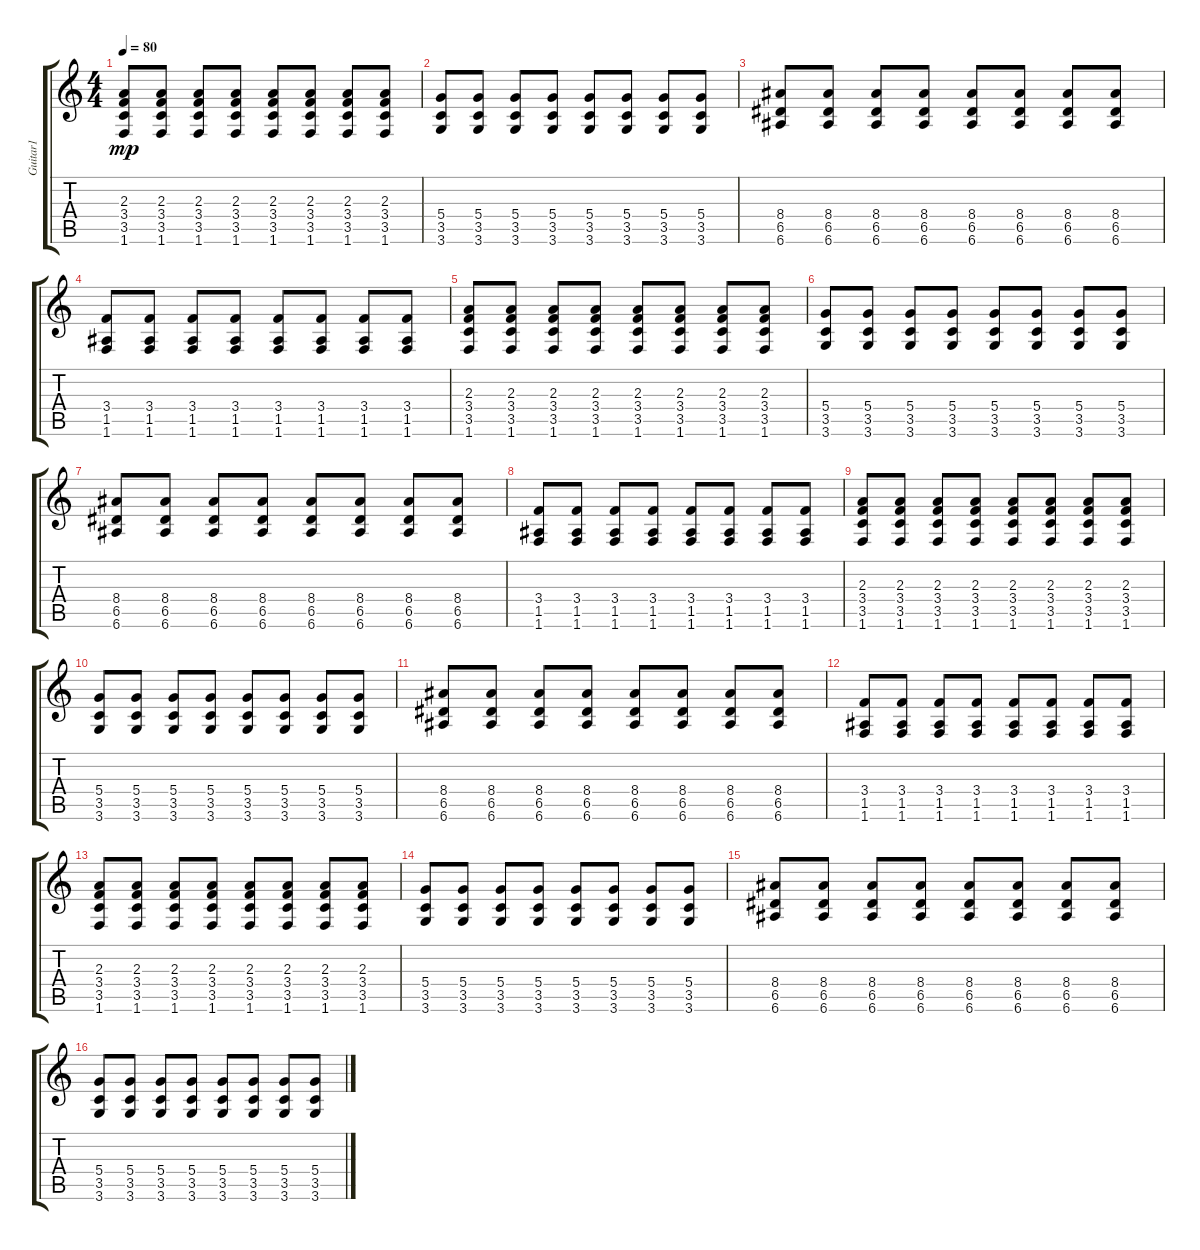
\track ("Guitar1" "Guitar1") {instrument distortionguitar}
\staff {score tabs}
\tuning (E4 B3 G3 D3 A2 E2) {hide}
\ts (4 4)
\tempo 80
\clef g2
\ks c
(2.3 3.4 3.5 1.6).8{dy mp} (2.3 3.4 3.5 1.6).8 (2.3 3.4 3.5 1.6).8 (2.3 3.4 3.5 1.6).8 (2.3 3.4 3.5 1.6).8 (2.3 3.4 3.5 1.6).8 (2.3 3.4 3.5 1.6).8 (2.3 3.4 3.5 1.6).8 |
(5.4 3.5 3.6).8 (5.4 3.5 3.6).8 (5.4 3.5 3.6).8 (5.4 3.5 3.6).8 (5.4 3.5 3.6).8 (5.4 3.5 3.6).8 (5.4 3.5 3.6).8 (5.4 3.5 3.6).8 |
(8.4 6.5 6.6).8 (8.4 6.5 6.6).8 (8.4 6.5 6.6).8 (8.4 6.5 6.6).8 (8.4 6.5 6.6).8 (8.4 6.5 6.6).8 (8.4 6.5 6.6).8 (8.4 6.5 6.6).8 |
(3.4 1.5 1.6).8 (3.4 1.5 1.6).8 (3.4 1.5 1.6).8 (3.4 1.5 1.6).8 (3.4 1.5 1.6).8 (3.4 1.5 1.6).8 (3.4 1.5 1.6).8 (3.4 1.5 1.6).8 |
(2.3 3.4 3.5 1.6).8 (2.3 3.4 3.5 1.6).8 (2.3 3.4 3.5 1.6).8 (2.3 3.4 3.5 1.6).8 (2.3 3.4 3.5 1.6).8 (2.3 3.4 3.5 1.6).8 (2.3 3.4 3.5 1.6).8 (2.3 3.4 3.5 1.6).8 |
(5.4 3.5 3.6).8 (5.4 3.5 3.6).8 (5.4 3.5 3.6).8 (5.4 3.5 3.6).8 (5.4 3.5 3.6).8 (5.4 3.5 3.6).8 (5.4 3.5 3.6).8 (5.4 3.5 3.6).8 |
(8.4 6.5 6.6).8 (8.4 6.5 6.6).8 (8.4 6.5 6.6).8 (8.4 6.5 6.6).8 (8.4 6.5 6.6).8 (8.4 6.5 6.6).8 (8.4 6.5 6.6).8 (8.4 6.5 6.6).8 |
(3.4 1.5 1.6).8 (3.4 1.5 1.6).8 (3.4 1.5 1.6).8 (3.4 1.5 1.6).8 (3.4 1.5 1.6).8 (3.4 1.5 1.6).8 (3.4 1.5 1.6).8 (3.4 1.5 1.6).8 |
(2.3 3.4 3.5 1.6).8 (2.3 3.4 3.5 1.6).8 (2.3 3.4 3.5 1.6).8 (2.3 3.4 3.5 1.6).8 (2.3 3.4 3.5 1.6).8 (2.3 3.4 3.5 1.6).8 (2.3 3.4 3.5 1.6).8 (2.3 3.4 3.5 1.6).8 |
(5.4 3.5 3.6).8 (5.4 3.5 3.6).8 (5.4 3.5 3.6).8 (5.4 3.5 3.6).8 (5.4 3.5 3.6).8 (5.4 3.5 3.6).8 (5.4 3.5 3.6).8 (5.4 3.5 3.6).8 |
(8.4 6.5 6.6).8 (8.4 6.5 6.6).8 (8.4 6.5 6.6).8 (8.4 6.5 6.6).8 (8.4 6.5 6.6).8 (8.4 6.5 6.6).8 (8.4 6.5 6.6).8 (8.4 6.5 6.6).8 |
(3.4 1.5 1.6).8 (3.4 1.5 1.6).8 (3.4 1.5 1.6).8 (3.4 1.5 1.6).8 (3.4 1.5 1.6).8 (3.4 1.5 1.6).8 (3.4 1.5 1.6).8 (3.4 1.5 1.6).8 |
(2.3 3.4 3.5 1.6).8 (2.3 3.4 3.5 1.6).8 (2.3 3.4 3.5 1.6).8 (2.3 3.4 3.5 1.6).8 (2.3 3.4 3.5 1.6).8 (2.3 3.4 3.5 1.6).8 (2.3 3.4 3.5 1.6).8 (2.3 3.4 3.5 1.6).8 |
(5.4 3.5 3.6).8 (5.4 3.5 3.6).8 (5.4 3.5 3.6).8 (5.4 3.5 3.6).8 (5.4 3.5 3.6).8 (5.4 3.5 3.6).8 (5.4 3.5 3.6).8 (5.4 3.5 3.6).8 |
(8.4 6.5 6.6).8 (8.4 6.5 6.6).8 (8.4 6.5 6.6).8 (8.4 6.5 6.6).8 (8.4 6.5 6.6).8 (8.4 6.5 6.6).8 (8.4 6.5 6.6).8 (8.4 6.5 6.6).8 |
(5.4 3.5 3.6).8 (5.4 3.5 3.6).8 (5.4 3.5 3.6).8 (5.4 3.5 3.6).8 (5.4 3.5 3.6).8 (5.4 3.5 3.6).8 (5.4 3.5 3.6).8 (5.4 3.5 3.6).8
